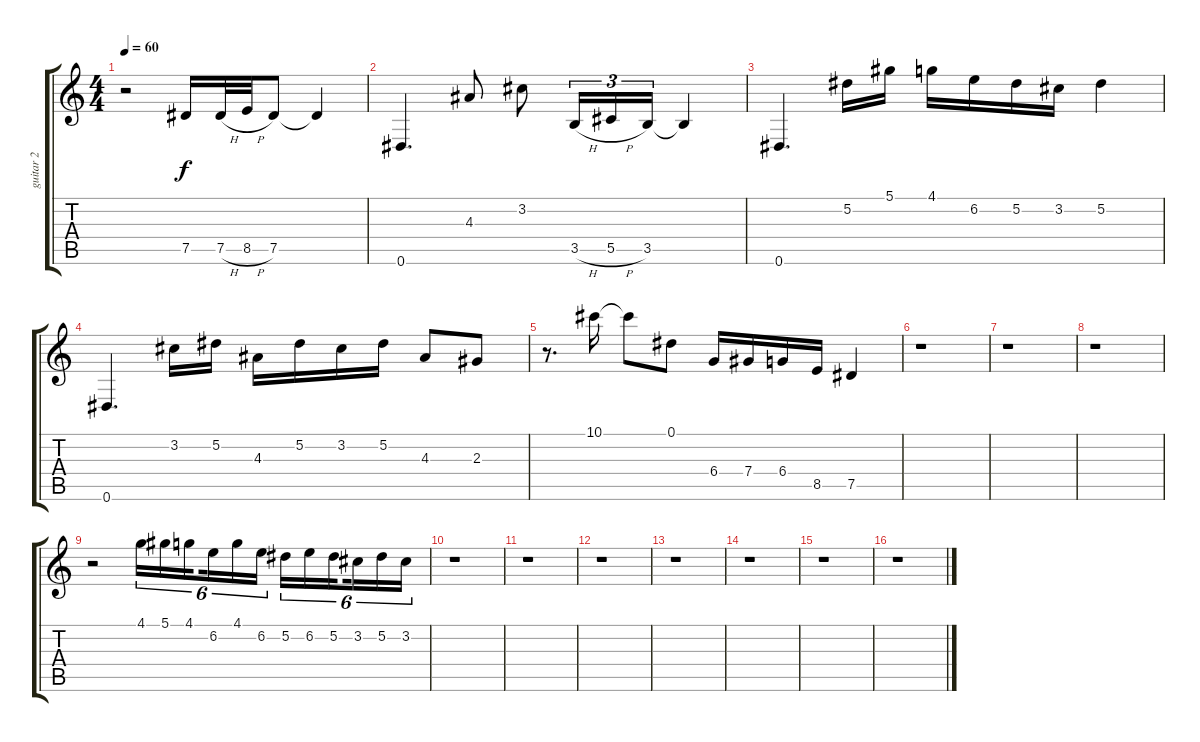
\track ("guitar 2" "guitar 2") {instrument overdrivenguitar}
\staff {score tabs}
\tuning (Eb4 Bb3 Gb3 Db3 Ab2 Eb2) {hide}
\ts (4 4)
\tempo 60
\clef g2
\ks c
r.2{dy f} 7.5.16{instrument sitar} 7.5{h}.32 8.5{h}.32 7.5.8 7.5{t}.4 |
0.6.4{d} 4.3.8 3.2.8 3.5{h}.16{tu (3 2)} 5.5{h}.16{tu (3 2)} 3.5.16{tu (3 2)} 3.5{t}.4 |
0.6.4{d} 5.2.16 5.1.16 4.1.16 6.2.16 5.2.16 3.2.16 5.2.4 |
0.6.4{d} 3.2.16 5.2.16 4.3.16 5.2.16 3.2.16 5.2.16 4.3.8 2.3.8 |
r.8{d} 10.1.16 10.1{t}.8 0.1.8 6.4.16 7.4.16 6.4.16 8.5.16 7.5.4 |
r.1 |
r.1 |
r.1 |
r.2 4.1.16{tu (6 4) instrument overdrivenguitar} 5.1.16{tu (6 4)} 4.1.16{tu (6 4) beam splitsecondary} 6.2.16{tu (6 4)} 4.1.16{tu (6 4)} 6.2.16{tu (6 4)} 5.2.16{tu (6 4)} 6.2.16{tu (6 4)} 5.2.16{tu (6 4) beam splitsecondary} 3.2.16{tu (6 4)} 5.2.16{tu (6 4)} 3.2.16{tu (6 4)} |
r.1 |
r.1 |
r.1 |
r.1 |
r.1 |
r.1 |
r.1
